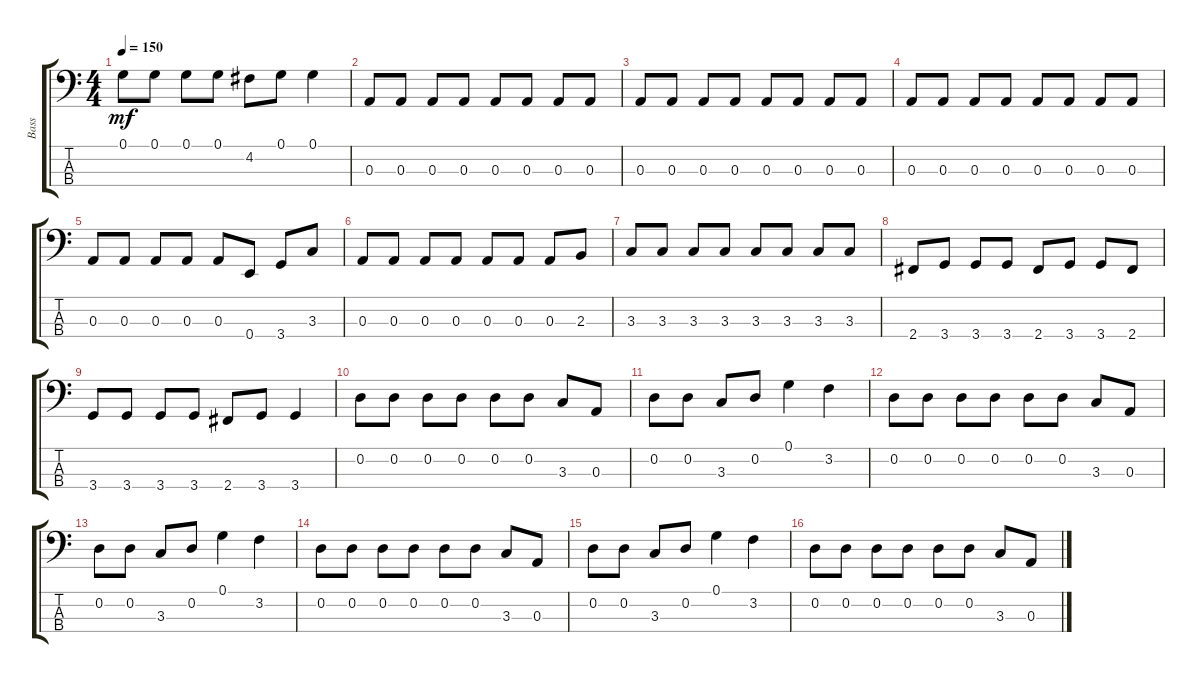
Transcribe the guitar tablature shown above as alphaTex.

\track ("Bass" "Bass") {instrument slapbass2}
\staff {score tabs}
\tuning (G2 D2 A1 E1) {hide}
\ts (4 4)
\tempo 150
\clef f4
\ks c
0.1.8{dy mf} 0.1.8 0.1.8 0.1.8 4.2.8 0.1.8 0.1.4 |
0.3.8 0.3.8 0.3.8 0.3.8 0.3.8 0.3.8 0.3.8 0.3.8 |
0.3.8 0.3.8 0.3.8 0.3.8 0.3.8 0.3.8 0.3.8 0.3.8 |
0.3.8 0.3.8 0.3.8 0.3.8 0.3.8 0.3.8 0.3.8 0.3.8 |
0.3.8 0.3.8 0.3.8 0.3.8 0.3.8 0.4.8 3.4.8 3.3.8 |
0.3.8 0.3.8 0.3.8 0.3.8 0.3.8 0.3.8 0.3.8 2.3.8 |
3.3.8 3.3.8 3.3.8 3.3.8 3.3.8 3.3.8 3.3.8 3.3.8 |
2.4.8 3.4.8 3.4.8 3.4.8 2.4.8 3.4.8 3.4.8 2.4.8 |
3.4.8 3.4.8 3.4.8 3.4.8 2.4.8 3.4.8 3.4.4 |
0.2.8 0.2.8 0.2.8 0.2.8 0.2.8 0.2.8 3.3.8 0.3.8 |
0.2.8 0.2.8 3.3.8 0.2.8 0.1.4 3.2.4 |
0.2.8 0.2.8 0.2.8 0.2.8 0.2.8 0.2.8 3.3.8 0.3.8 |
0.2.8 0.2.8 3.3.8 0.2.8 0.1.4 3.2.4 |
0.2.8 0.2.8 0.2.8 0.2.8 0.2.8 0.2.8 3.3.8 0.3.8 |
0.2.8 0.2.8 3.3.8 0.2.8 0.1.4 3.2.4 |
0.2.8 0.2.8 0.2.8 0.2.8 0.2.8 0.2.8 3.3.8 0.3.8
